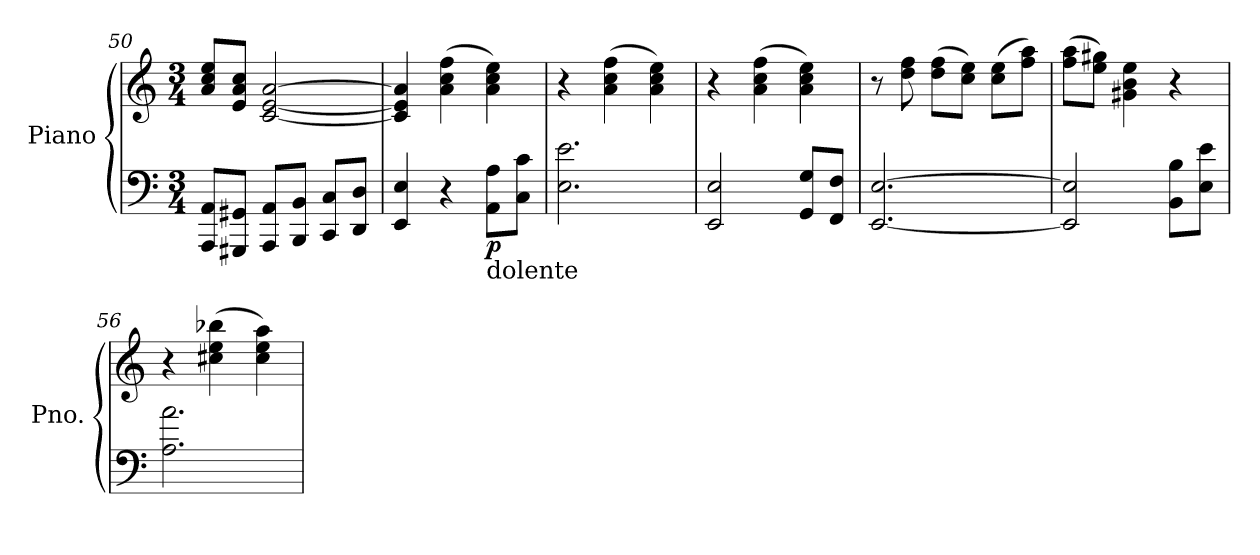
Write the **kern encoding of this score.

**kern	**kern	**dynam
*part1	*part1	*part1
*staff2	*staff1	*staff1/2
*I"Piano	*	*
*I'Pno.	*	*
*clefF4	*clefG2	*
*k[]	*k[]	*
*M3/4	*M3/4	*
=50	=50	=50
8AAA/ 8AA/L	8a/ 8cc/ 8ee/L	.
8GGG#X/ 8GG#X/J	8e/ 8a/ 8cc/J	.
8AAA/ 8AA/L	[2c/ [2e/ [2a/	.
8BBB/ 8BB/J	.	.
8CC/ 8C/L	.	.
8DD/ 8D/J	.	.
=51	=51	=51
4EE/ 4E/	4c/] 4e/] 4a/]	.
4r	(>4a\ 4cc\ 4ff\	.
!LO:TX:b:t=dolente	!	!
!	!	!LO:DY:b=2
8AA\ 8A\L	4a\ 4cc\ 4ee\)	p
8C\ 8c\J	.	.
=52	=52	=52
2.E\ 2.e\	4r	.
.	(>4a\ 4cc\ 4ff\	.
.	4a\ 4cc\ 4ee\)	.
=53	=53	=53
2EE/ 2E/	4r	.
.	(>4a\ 4cc\ 4ff\	.
8GG/ 8G/L	4a\ 4cc\ 4ee\)	.
8FF/ 8F/J	.	.
=54	=54	=54
[2.EE/ [2.E/	8r	.
.	8dd\ 8ff\	.
.	(>8dd\ 8ff\L	.
.	8cc\ 8ee\J)	.
.	(>8cc\ 8ee\L	.
.	8ff\ 8aa\J)	.
=55	=55	=55
2EE/] 2E/]	(>8ff\ 8aa\L	.
.	8ee\ 8gg#X\J)	.
.	4g#X\ 4b\ 4ee\	.
8BB\ 8B\L	4r	.
8E\ 8e\J	.	.
!!LO:LB:g=z
=56	=56	=56
2.A\ 2.a\	4r	.
.	(>4cc#X\ 4ee\ 4bb-X\	.
.	4cc#\ 4ee\ 4aa\)	.
=	=	=
*-	*-	*-
